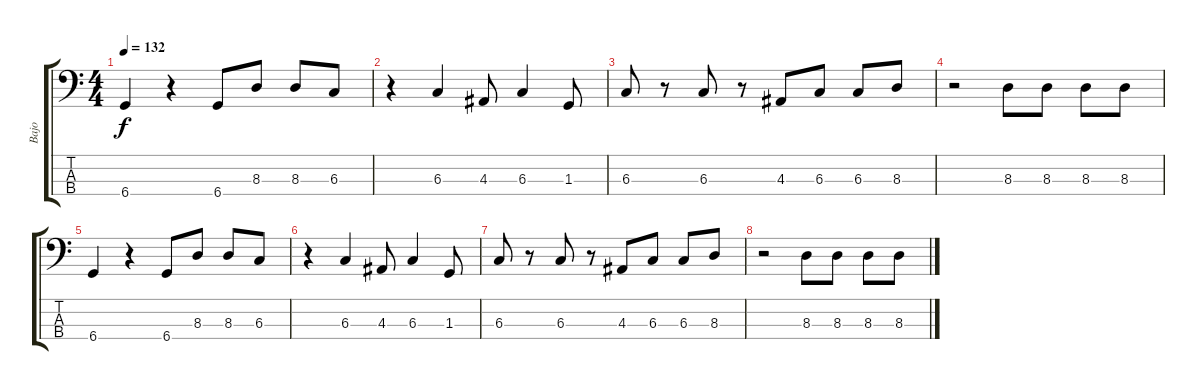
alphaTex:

\track ("Bajo" "Bajo") {instrument electricbasspick}
\staff {score tabs}
\tuning (E2 B1 Gb1 Db1) {hide}
\ts (4 4)
\tempo 132
\clef f4
\ks c
6.4.4{dy f} r.4 6.4.8 8.3.8 8.3.8 6.3.8 |
r.4 6.3.4 4.3.8 6.3.4 1.3.8 |
6.3.8 r.8 6.3.8 r.8 4.3.8 6.3.8 6.3.8 8.3.8 |
r.2 8.3.8 8.3.8 8.3.8 8.3.8 |
6.4.4 r.4 6.4.8 8.3.8 8.3.8 6.3.8 |
r.4 6.3.4 4.3.8 6.3.4 1.3.8 |
6.3.8 r.8 6.3.8 r.8 4.3.8 6.3.8 6.3.8 8.3.8 |
r.2 8.3.8 8.3.8 8.3.8 8.3.8
